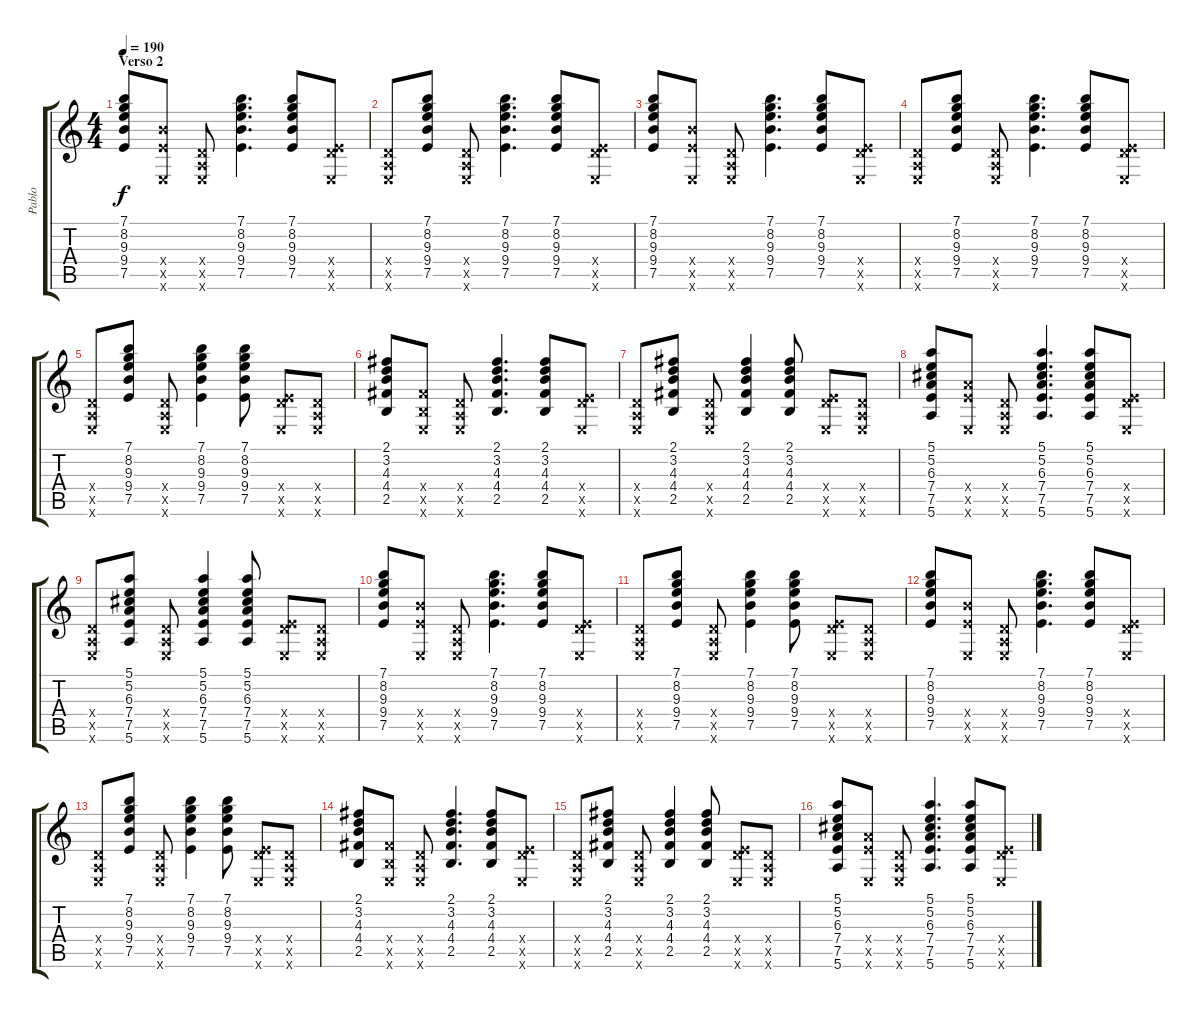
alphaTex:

\track ("Pablo" "Pablo") {instrument distortionguitar}
\staff {score tabs}
\tuning (E4 B3 G3 D3 A2 E2) {hide}
\ts (4 4)
\section ("" "Verso 2")
\tempo 190
\clef g2
\ks c
(7.1 8.2 9.3 9.4 7.5).8{dy f volume 10 instrument acousticguitarsteel} (9.4{x} 7.5{x} 0.6{x}).8 (0.4{x} 0.5{x} 0.6{x}).8 (7.1 8.2 9.3 9.4 7.5).4{d} (7.1 8.2 9.3 9.4 7.5).8 (0.4{x} 7.5{x} 0.6{x}).8 |
(0.4{x} 0.5{x} 0.6{x}).8 (7.1 8.2 9.3 9.4 7.5).8 (0.4{x} 0.5{x} 0.6{x}).8 (7.1 8.2 9.3 9.4 7.5).4{d} (7.1 8.2 9.3 9.4 7.5).8 (0.4{x} 7.5{x} 0.6{x}).8 |
(7.1 8.2 9.3 9.4 7.5).8 (9.4{x} 7.5{x} 0.6{x}).8 (0.4{x} 0.5{x} 0.6{x}).8 (7.1 8.2 9.3 9.4 7.5).4{d} (7.1 8.2 9.3 9.4 7.5).8 (0.4{x} 7.5{x} 0.6{x}).8 |
(0.4{x} 0.5{x} 0.6{x}).8 (7.1 8.2 9.3 9.4 7.5).8 (0.4{x} 0.5{x} 0.6{x}).8 (7.1 8.2 9.3 9.4 7.5).4{d} (7.1 8.2 9.3 9.4 7.5).8 (0.4{x} 7.5{x} 0.6{x}).8 |
(0.4{x} 0.5{x} 0.6{x}).8 (7.1 8.2 9.3 9.4 7.5).8 (0.4{x} 0.5{x} 0.6{x}).8 (7.1 8.2 9.3 9.4 7.5).4 (7.1 8.2 9.3 9.4 7.5).8 (0.4{x} 7.5{x} 0.6{x}).8 (0.4{x} 0.5{x} 0.6{x}).8 |
(2.1 3.2 4.3 4.4 2.5).8 (4.4{x} 2.5{x} 0.6{x}).8 (0.4{x} 0.5{x} 0.6{x}).8 (2.1 3.2 4.3 4.4 2.5).4{d} (2.1 3.2 4.3 4.4 2.5).8 (0.4{x} 7.5{x} 0.6{x}).8 |
(0.4{x} 0.5{x} 0.6{x}).8 (2.1 3.2 4.3 4.4 2.5).8 (0.4{x} 0.5{x} 0.6{x}).8 (2.1 3.2 4.3 4.4 2.5).4 (2.1 3.2 4.3 4.4 2.5).8 (0.4{x} 7.5{x} 0.6{x}).8 (0.4{x} 0.5{x} 0.6{x}).8 |
(5.1 5.2 6.3 7.4 7.5 5.6).8 (7.4{x} 7.5{x} 0.6{x}).8 (0.4{x} 0.5{x} 0.6{x}).8 (5.1 5.2 6.3 7.4 7.5 5.6).4{d} (5.1 5.2 6.3 7.4 7.5 5.6).8 (0.4{x} 7.5{x} 0.6{x}).8 |
(0.4{x} 0.5{x} 0.6{x}).8 (5.1 5.2 6.3 7.4 7.5 5.6).8 (0.4{x} 0.5{x} 0.6{x}).8 (5.1 5.2 6.3 7.4 7.5 5.6).4 (5.1 5.2 6.3 7.4 7.5 5.6).8 (0.4{x} 7.5{x} 0.6{x}).8 (0.4{x} 0.5{x} 0.6{x}).8 |
(7.1 8.2 9.3 9.4 7.5).8 (9.4{x} 7.5{x} 0.6{x}).8 (0.4{x} 0.5{x} 0.6{x}).8 (7.1 8.2 9.3 9.4 7.5).4{d} (7.1 8.2 9.3 9.4 7.5).8 (0.4{x} 7.5{x} 0.6{x}).8 |
(0.4{x} 0.5{x} 0.6{x}).8 (7.1 8.2 9.3 9.4 7.5).8 (0.4{x} 0.5{x} 0.6{x}).8 (7.1 8.2 9.3 9.4 7.5).4 (7.1 8.2 9.3 9.4 7.5).8 (0.4{x} 7.5{x} 0.6{x}).8 (0.4{x} 0.5{x} 0.6{x}).8 |
(7.1 8.2 9.3 9.4 7.5).8 (9.4{x} 7.5{x} 0.6{x}).8 (0.4{x} 0.5{x} 0.6{x}).8 (7.1 8.2 9.3 9.4 7.5).4{d} (7.1 8.2 9.3 9.4 7.5).8 (0.4{x} 7.5{x} 0.6{x}).8 |
(0.4{x} 0.5{x} 0.6{x}).8 (7.1 8.2 9.3 9.4 7.5).8 (0.4{x} 0.5{x} 0.6{x}).8 (7.1 8.2 9.3 9.4 7.5).4 (7.1 8.2 9.3 9.4 7.5).8 (0.4{x} 7.5{x} 0.6{x}).8 (0.4{x} 0.5{x} 0.6{x}).8 |
(2.1 3.2 4.3 4.4 2.5).8 (4.4{x} 2.5{x} 0.6{x}).8 (0.4{x} 0.5{x} 0.6{x}).8 (2.1 3.2 4.3 4.4 2.5).4{d} (2.1 3.2 4.3 4.4 2.5).8 (0.4{x} 7.5{x} 0.6{x}).8 |
(0.4{x} 0.5{x} 0.6{x}).8 (2.1 3.2 4.3 4.4 2.5).8 (0.4{x} 0.5{x} 0.6{x}).8 (2.1 3.2 4.3 4.4 2.5).4 (2.1 3.2 4.3 4.4 2.5).8 (0.4{x} 7.5{x} 0.6{x}).8 (0.4{x} 0.5{x} 0.6{x}).8 |
(5.1 5.2 6.3 7.4 7.5 5.6).8 (7.4{x} 7.5{x} 0.6{x}).8 (0.4{x} 0.5{x} 0.6{x}).8 (5.1 5.2 6.3 7.4 7.5 5.6).4{d} (5.1 5.2 6.3 7.4 7.5 5.6).8 (0.4{x} 7.5{x} 0.6{x}).8
